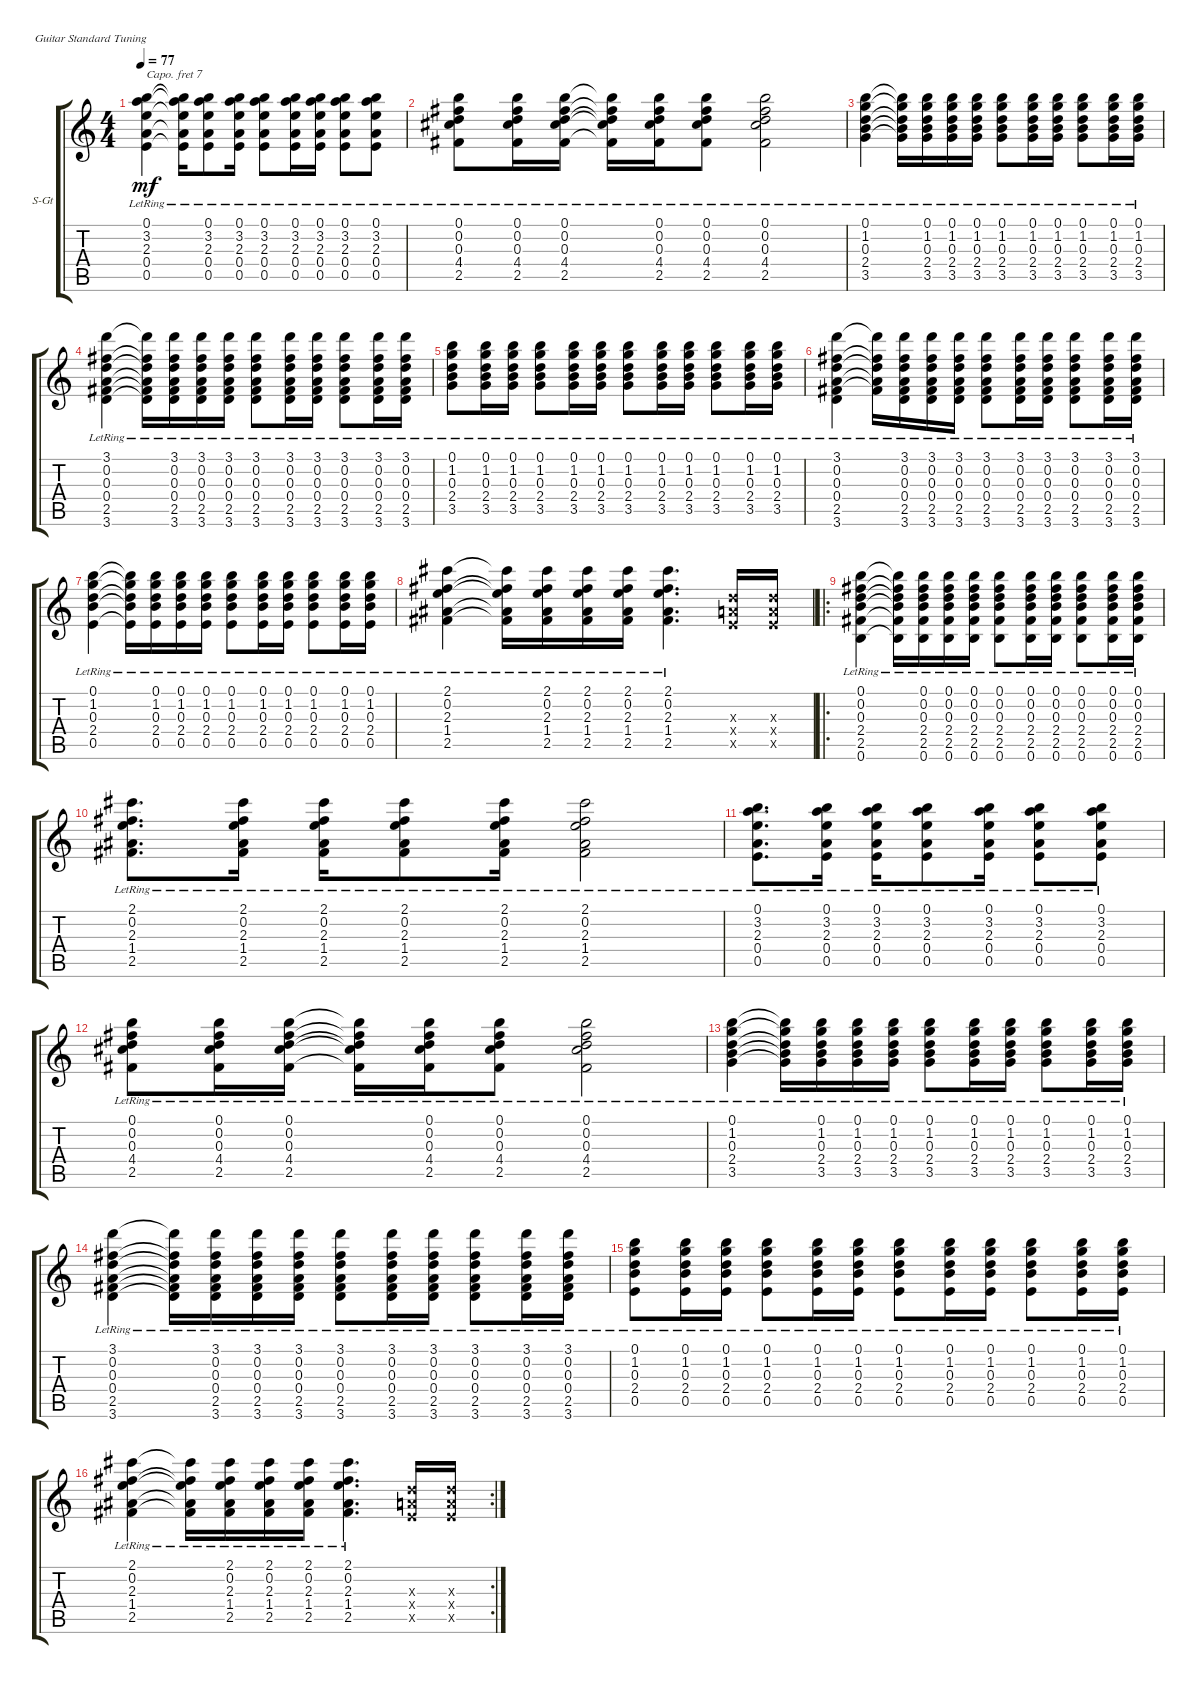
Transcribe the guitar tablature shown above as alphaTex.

\defaultSystemsLayout 4
\bracketExtendMode groupsimilarinstruments
\firstSystemTrackNameOrientation horizontal
\otherSystemsTrackNameOrientation horizontal
\track ("Steel Guitar" "S-Gt") {instrument acousticguitarsteel}
\staff {score tabs}
\capo 7
\tuning (E4 B3 G3 D3 A2 E2)
\ts (4 4)
\tempo 77
\clef g2
\ks c
(0.1{lr} 3.2{lr} 2.3{lr} 0.4{lr} 0.5{lr}).4{dy mf} (0.1{lr t} 3.2{lr t} 2.3{lr t} 0.4{lr t} 0.5{lr t}).16 (0.1{lr} 3.2{lr} 2.3{lr} 0.4{lr} 0.5{lr}).8 (0.1{lr} 3.2{lr} 2.3{lr} 0.4{lr} 0.5{lr}).16 (0.1{lr} 3.2{lr} 2.3{lr} 0.4{lr} 0.5{lr}).8 (0.1{lr} 3.2{lr} 2.3{lr} 0.4{lr} 0.5{lr}).16 (0.1{lr} 3.2{lr} 2.3{lr} 0.4{lr} 0.5{lr}).16 (0.1{lr} 3.2{lr} 2.3{lr} 0.4{lr} 0.5{lr}).8 (0.1{lr} 3.2{lr} 2.3{lr} 0.4{lr} 0.5{lr}).8 |
(2.5{lr} 4.4{lr} 0.3{lr} 0.2{lr} 0.1{lr}).8 (2.5{lr} 0.1{lr} 0.2{lr} 0.3{lr} 4.4{lr}).16 (2.5{lr} 4.4{lr} 0.3{lr} 0.2{lr} 0.1{lr}).16 (2.5{lr t} 0.1{lr t} 0.2{lr t} 0.3{lr t} 4.4{lr t}).16 (2.5{lr} 4.4{lr} 0.3{lr} 0.2{lr} 0.1{lr}).16 (2.5{lr} 4.4{lr} 0.1{lr} 0.2{lr} 0.3{lr}).8 (2.5{lr} 4.4{lr} 0.3{lr} 0.2{lr} 0.1{lr}).2 |
(3.5{lr} 2.4{lr} 0.3{lr} 1.2{lr} 0.1{lr}).4 (3.5{lr t} 2.4{lr t} 0.3{lr t} 1.2{lr t} 0.1{lr t}).16 (3.5{lr} 2.4{lr} 0.3{lr} 1.2{lr} 0.1{lr}).16 (3.5{lr} 2.4{lr} 0.3{lr} 1.2{lr} 0.1{lr}).16 (3.5{lr} 2.4{lr} 0.3{lr} 1.2{lr} 0.1{lr}).16 (3.5{lr} 2.4{lr} 0.3{lr} 1.2{lr} 0.1{lr}).8 (3.5{lr} 2.4{lr} 0.3{lr} 1.2{lr} 0.1{lr}).16 (3.5{lr} 2.4{lr} 0.3{lr} 1.2{lr} 0.1{lr}).16 (3.5{lr} 2.4{lr} 0.3{lr} 1.2{lr} 0.1{lr}).8 (3.5{lr} 2.4{lr} 0.3{lr} 1.2{lr} 0.1{lr}).16 (3.5{lr} 2.4{lr} 0.3{lr} 1.2{lr} 0.1{lr}).16 |
(3.6{lr} 2.5{lr} 0.4{lr} 0.3{lr} 0.2{lr} 3.1{lr}).4 (3.6{lr t} 2.5{lr t} 0.4{lr t} 0.3{lr t} 0.2{lr t} 3.1{lr t}).16 (3.6{lr} 2.5{lr} 0.4{lr} 0.3{lr} 0.2{lr} 3.1{lr}).16 (3.6{lr} 2.5{lr} 0.4{lr} 0.3{lr} 0.2{lr} 3.1{lr}).16 (3.6{lr} 2.5{lr} 0.4{lr} 0.3{lr} 0.2{lr} 3.1{lr}).16 (3.6{lr} 2.5{lr} 0.4{lr} 0.3{lr} 0.2{lr} 3.1{lr}).8 (3.6{lr} 2.5{lr} 0.4{lr} 0.3{lr} 0.2{lr} 3.1{lr}).16 (3.6{lr} 2.5{lr} 0.4{lr} 0.3{lr} 0.2{lr} 3.1{lr}).16 (3.6{lr} 2.5{lr} 0.4{lr} 0.3{lr} 0.2{lr} 3.1{lr}).8 (3.6{lr} 2.5{lr} 0.4{lr} 0.3{lr} 0.2{lr} 3.1{lr}).16 (3.6{lr} 2.5{lr} 0.4{lr} 0.3{lr} 0.2{lr} 3.1{lr}).16 |
(3.5{lr} 2.4{lr} 0.3{lr} 1.2{lr} 0.1{lr}).8 (3.5{lr} 2.4{lr} 0.3{lr} 1.2{lr} 0.1{lr}).16 (3.5{lr} 2.4{lr} 0.3{lr} 1.2{lr} 0.1{lr}).16 (3.5{lr} 2.4{lr} 0.3{lr} 1.2{lr} 0.1{lr}).8 (3.5{lr} 2.4{lr} 0.3{lr} 1.2{lr} 0.1{lr}).16 (3.5{lr} 2.4{lr} 0.3{lr} 1.2{lr} 0.1{lr}).16 (3.5{lr} 2.4{lr} 0.3{lr} 1.2{lr} 0.1{lr}).8 (3.5{lr} 2.4{lr} 0.3{lr} 1.2{lr} 0.1{lr}).16 (3.5{lr} 2.4{lr} 0.3{lr} 1.2{lr} 0.1{lr}).16 (3.5{lr} 2.4{lr} 0.3{lr} 1.2{lr} 0.1{lr}).8 (3.5{lr} 2.4{lr} 0.3{lr} 1.2{lr} 0.1{lr}).16 (3.5{lr} 2.4{lr} 0.3{lr} 1.2{lr} 0.1{lr}).16 |
(2.5{lr} 0.4{lr} 0.3{lr} 0.2{lr} 3.1{lr} 3.6).4 (3.1{lr t} 0.2{lr t} 0.3{lr t} 0.4{lr t} 2.5{lr t}).16 (2.5{lr} 0.4{lr} 0.3{lr} 0.2{lr} 3.1{lr} 3.6).16 (2.5{lr} 0.4{lr} 0.3{lr} 0.2{lr} 3.1{lr} 3.6).16 (2.5{lr} 0.4{lr} 0.3{lr} 0.2{lr} 3.1{lr} 3.6).16 (2.5{lr} 0.4{lr} 0.3{lr} 0.2{lr} 3.1{lr} 3.6).8 (2.5{lr} 0.4{lr} 0.3{lr} 0.2{lr} 3.1{lr} 3.6).16 (2.5{lr} 0.4{lr} 0.3{lr} 0.2{lr} 3.1{lr} 3.6).16 (2.5{lr} 0.4{lr} 0.3{lr} 0.2{lr} 3.1{lr} 3.6).8 (2.5{lr} 0.4{lr} 0.3{lr} 0.2{lr} 3.1{lr} 3.6).16 (2.5{lr} 0.4{lr} 0.3{lr} 0.2{lr} 3.1{lr} 3.6).16 |
(0.5{lr} 2.4{lr} 0.3{lr} 1.2{lr} 0.1{lr}).4 (0.1{lr t} 1.2{lr t} 0.3{lr t} 2.4{lr t} 0.5{lr t}).16 (0.5{lr} 2.4{lr} 0.3{lr} 1.2{lr} 0.1{lr}).16 (0.5{lr} 2.4{lr} 0.3{lr} 1.2{lr} 0.1{lr}).16 (0.5{lr} 2.4{lr} 0.3{lr} 1.2{lr} 0.1{lr}).16 (0.5{lr} 2.4{lr} 0.3{lr} 1.2{lr} 0.1{lr}).8 (0.5{lr} 2.4{lr} 0.3{lr} 1.2{lr} 0.1{lr}).16 (0.5{lr} 2.4{lr} 0.3{lr} 1.2{lr} 0.1{lr}).16 (0.5{lr} 2.4{lr} 0.3{lr} 1.2{lr} 0.1{lr}).8 (0.5{lr} 2.4{lr} 0.3{lr} 1.2{lr} 0.1{lr}).16 (0.5{lr} 2.4{lr} 0.3{lr} 1.2{lr} 0.1{lr}).16 |
(2.5{lr} 1.4{lr} 2.3{lr} 0.2{lr} 2.1{lr}).4 (2.5{lr t} 1.4{lr t} 2.3{lr t} 0.2{lr t} 2.1{lr t}).16 (2.5{lr} 1.4{lr} 2.3{lr} 0.2{lr} 2.1{lr}).16 (2.5{lr} 1.4{lr} 2.3{lr} 0.2{lr} 2.1{lr}).16 (2.5{lr} 1.4{lr} 2.3{lr} 0.2{lr} 2.1{lr}).16 (2.5{lr} 1.4{lr} 2.3{lr} 0.2{lr} 2.1{lr}).4{d} (0.5{x} 0.4{x} 0.3{x}).16 (0.5{x} 0.4{x} 0.3{x}).16 |
\ro
(0.6{lr} 2.5{lr} 2.4{lr} 0.3{lr} 0.2{lr} 0.1{lr}).4 (0.1{lr t} 0.2{lr t} 0.3{lr t} 2.4{lr t} 2.5{lr t} 0.6{lr t}).16 (0.6{lr} 2.5{lr} 2.4{lr} 0.3{lr} 0.2{lr} 0.1{lr}).16 (0.6{lr} 2.5{lr} 2.4{lr} 0.3{lr} 0.2{lr} 0.1{lr}).16 (0.6{lr} 2.5{lr} 2.4{lr} 0.3{lr} 0.2{lr} 0.1{lr}).16 (0.6{lr} 2.5{lr} 2.4{lr} 0.3{lr} 0.2{lr} 0.1{lr}).8 (0.6{lr} 2.5{lr} 2.4{lr} 0.3{lr} 0.2{lr} 0.1{lr}).16 (0.6{lr} 2.5{lr} 2.4{lr} 0.3{lr} 0.2{lr} 0.1{lr}).16 (0.6{lr} 2.5{lr} 2.4{lr} 0.3{lr} 0.2{lr} 0.1{lr}).8 (0.6{lr} 2.5{lr} 2.4{lr} 0.3{lr} 0.2{lr} 0.1{lr}).16 (0.6{lr} 2.5{lr} 2.4{lr} 0.3{lr} 0.2{lr} 0.1{lr}).16 |
(2.5{lr} 1.4{lr} 2.3{lr} 0.2{lr} 2.1{lr}).8{d} (2.5{lr} 1.4{lr} 2.3{lr} 0.2{lr} 2.1{lr}).16 (2.5{lr} 1.4{lr} 2.3{lr} 0.2{lr} 2.1{lr}).16 (2.5{lr} 1.4{lr} 2.3{lr} 0.2{lr} 2.1{lr}).8 (2.5{lr} 1.4{lr} 2.3{lr} 0.2{lr} 2.1{lr}).16 (2.5{lr} 1.4{lr} 2.3{lr} 0.2{lr} 2.1{lr}).2 |
(0.5{lr} 0.4{lr} 2.3{lr} 3.2{lr} 0.1{lr}).8{d} (0.5{lr} 0.4{lr} 2.3{lr} 3.2{lr} 0.1{lr}).16 (0.5{lr} 0.4{lr} 2.3{lr} 3.2{lr} 0.1{lr}).16 (0.5{lr} 0.4{lr} 2.3{lr} 3.2{lr} 0.1{lr}).8 (0.5{lr} 0.4{lr} 2.3{lr} 3.2{lr} 0.1{lr}).16 (0.5{lr} 0.4{lr} 2.3{lr} 3.2{lr} 0.1{lr}).8 (0.5{lr} 0.4{lr} 2.3{lr} 3.2{lr} 0.1{lr}).8 |
(2.5{lr} 4.4{lr} 0.3{lr} 0.2{lr} 0.1{lr}).8 (2.5{lr} 4.4{lr} 0.3{lr} 0.2{lr} 0.1{lr}).16 (2.5{lr} 4.4{lr} 0.3{lr} 0.2{lr} 0.1{lr}).16 (2.5{lr t} 4.4{lr t} 0.3{lr t} 0.2{lr t} 0.1{lr t}).16 (2.5{lr} 4.4{lr} 0.3{lr} 0.2{lr} 0.1{lr}).16 (2.5{lr} 4.4{lr} 0.3{lr} 0.2{lr} 0.1{lr}).8 (2.5{lr} 4.4{lr} 0.3{lr} 0.2{lr} 0.1{lr}).2 |
(3.5{lr} 2.4{lr} 0.3{lr} 1.2{lr} 0.1{lr}).4 (0.1{lr t} 1.2{lr t} 0.3{lr t} 2.4{lr t} 3.5{lr t}).16 (3.5{lr} 2.4{lr} 0.3{lr} 1.2{lr} 0.1{lr}).16 (3.5{lr} 2.4{lr} 0.3{lr} 1.2{lr} 0.1{lr}).16 (3.5{lr} 2.4{lr} 0.3{lr} 1.2{lr} 0.1{lr}).16 (3.5{lr} 2.4{lr} 0.3{lr} 1.2{lr} 0.1{lr}).8 (3.5{lr} 2.4{lr} 0.3{lr} 1.2{lr} 0.1{lr}).16 (3.5{lr} 2.4{lr} 0.3{lr} 1.2{lr} 0.1{lr}).16 (3.5{lr} 2.4{lr} 0.3{lr} 1.2{lr} 0.1{lr}).8 (3.5{lr} 2.4{lr} 0.3{lr} 1.2{lr} 0.1{lr}).16 (3.5{lr} 2.4{lr} 0.3{lr} 1.2{lr} 0.1{lr}).16 |
(3.6{lr} 2.5{lr} 0.4{lr} 0.3{lr} 0.2{lr} 3.1{lr}).4 (3.6{lr t} 2.5{lr t} 0.4{lr t} 0.3{lr t} 0.2{lr t} 3.1{lr t}).16 (3.6{lr} 2.5{lr} 0.4{lr} 0.3{lr} 0.2{lr} 3.1{lr}).16 (3.6{lr} 2.5{lr} 0.4{lr} 0.3{lr} 0.2{lr} 3.1{lr}).16 (3.6{lr} 2.5{lr} 0.4{lr} 0.3{lr} 0.2{lr} 3.1{lr}).16 (3.6{lr} 2.5{lr} 0.4{lr} 0.3{lr} 0.2{lr} 3.1{lr}).8 (3.6{lr} 2.5{lr} 0.4{lr} 0.3{lr} 0.2{lr} 3.1{lr}).16 (3.6{lr} 2.5{lr} 0.4{lr} 0.3{lr} 0.2{lr} 3.1{lr}).16 (3.6{lr} 2.5{lr} 0.4{lr} 0.3{lr} 0.2{lr} 3.1{lr}).8 (3.6{lr} 2.5{lr} 0.4{lr} 0.3{lr} 0.2{lr} 3.1{lr}).16 (3.6{lr} 2.5{lr} 0.4{lr} 0.3{lr} 0.2{lr} 3.1{lr}).16 |
(0.5{lr} 2.4{lr} 0.3{lr} 1.2{lr} 0.1{lr}).8 (0.5{lr} 2.4{lr} 0.3{lr} 1.2{lr} 0.1{lr}).16 (0.5{lr} 2.4{lr} 0.3{lr} 1.2{lr} 0.1{lr}).16 (0.5{lr} 2.4{lr} 0.3{lr} 1.2{lr} 0.1{lr}).8 (0.5{lr} 2.4{lr} 0.3{lr} 1.2{lr} 0.1{lr}).16 (0.5{lr} 2.4{lr} 0.3{lr} 1.2{lr} 0.1{lr}).16 (0.5{lr} 2.4{lr} 0.3{lr} 1.2{lr} 0.1{lr}).8 (0.5{lr} 2.4{lr} 0.3{lr} 1.2{lr} 0.1{lr}).16 (0.5{lr} 2.4{lr} 0.3{lr} 1.2{lr} 0.1{lr}).16 (0.5{lr} 2.4{lr} 0.3{lr} 1.2{lr} 0.1{lr}).8 (0.5{lr} 2.4{lr} 0.3{lr} 1.2{lr} 0.1{lr}).16 (0.5{lr} 2.4{lr} 0.3{lr} 1.2{lr} 0.1{lr}).16 |
\rc 2
(2.5{lr} 1.4{lr} 2.3{lr} 0.2{lr} 2.1{lr}).4 (2.5{lr t} 1.4{lr t} 2.3{lr t} 0.2{lr t} 2.1{lr t}).16 (2.5{lr} 1.4{lr} 2.3{lr} 0.2{lr} 2.1{lr}).16 (2.5{lr} 1.4{lr} 2.3{lr} 0.2{lr} 2.1{lr}).16 (2.5{lr} 1.4{lr} 2.3{lr} 0.2{lr} 2.1{lr}).16 (2.5{lr} 1.4{lr} 2.3{lr} 0.2{lr} 2.1{lr}).4{d} (0.5{x} 0.3{x} 0.4{x}).16 (0.5{x} 0.4{x} 0.3{x}).16
